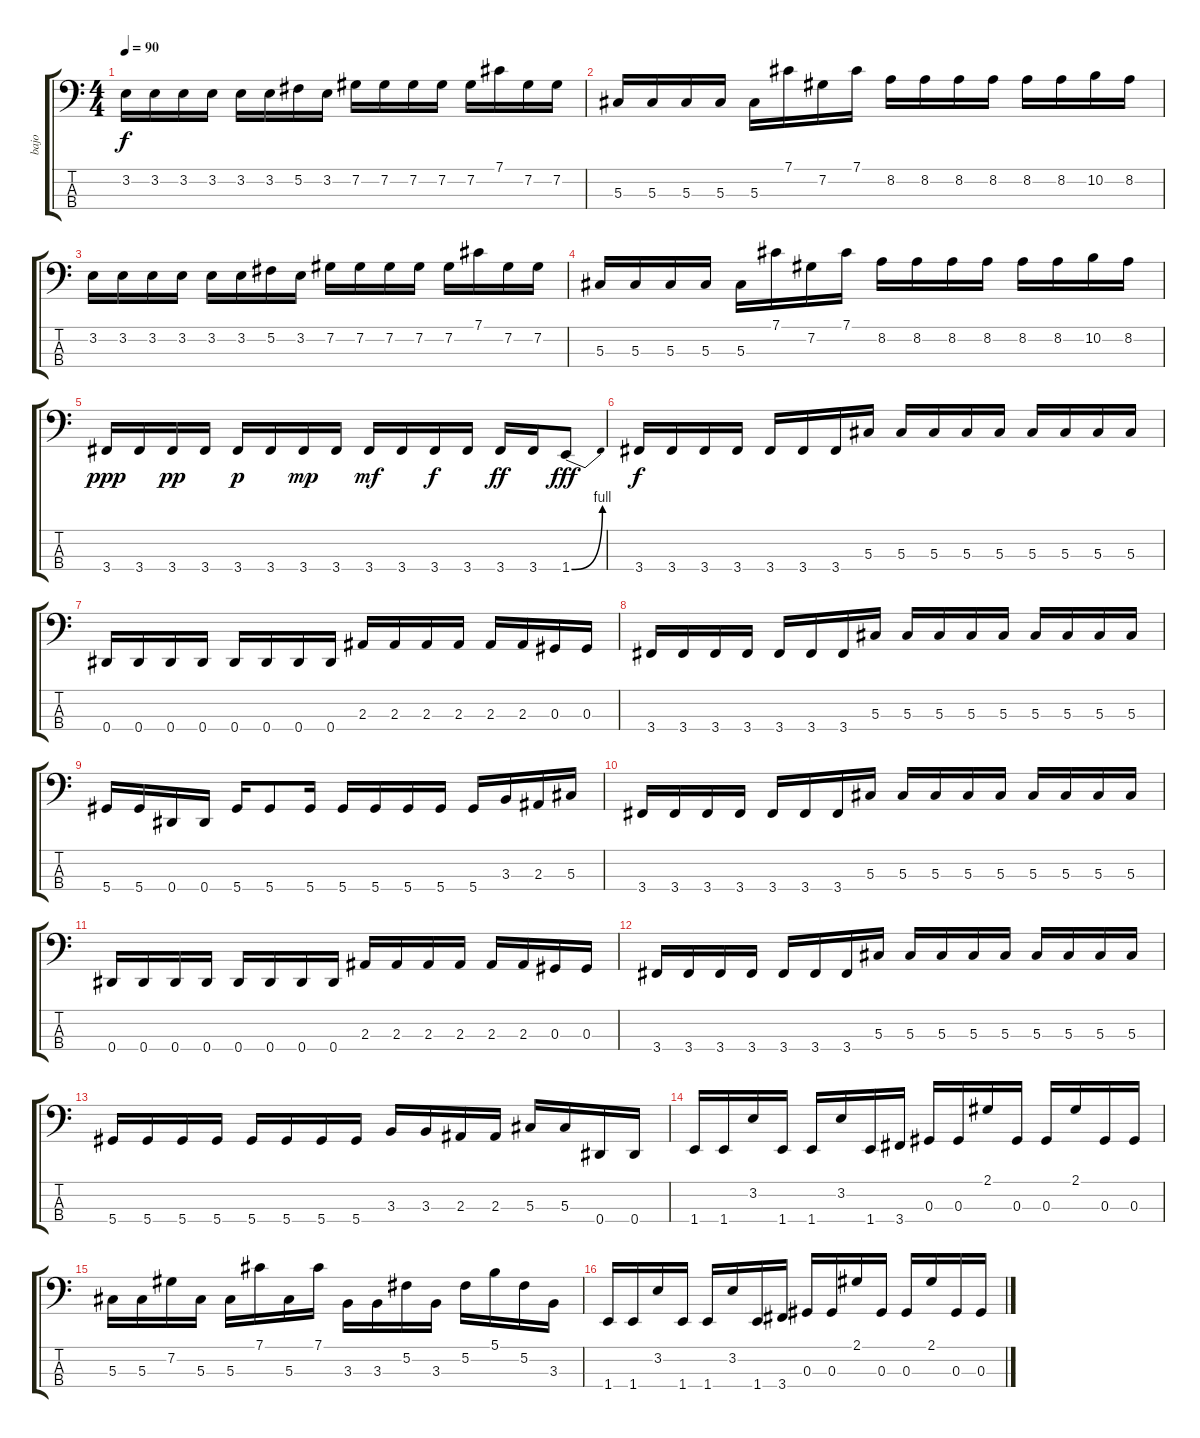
\track ("bajo" "bajo") {instrument electricbasspick}
\staff {score tabs}
\tuning (Gb2 Db2 Ab1 Eb1) {hide}
\ts (4 4)
\tempo 90
\clef f4
\ks c
3.2.16{dy f} 3.2.16 3.2.16 3.2.16 3.2.16 3.2.16 5.2.16 3.2.16 7.2.16 7.2.16 7.2.16 7.2.16 7.2.16 7.1.16 7.2.16 7.2.16 |
5.3.16 5.3.16 5.3.16 5.3.16 5.3.16 7.1.16 7.2.16 7.1.16 8.2.16 8.2.16 8.2.16 8.2.16 8.2.16 8.2.16 10.2.16 8.2.16 |
3.2.16 3.2.16 3.2.16 3.2.16 3.2.16 3.2.16 5.2.16 3.2.16 7.2.16 7.2.16 7.2.16 7.2.16 7.2.16 7.1.16 7.2.16 7.2.16 |
5.3.16 5.3.16 5.3.16 5.3.16 5.3.16 7.1.16 7.2.16 7.1.16 8.2.16 8.2.16 8.2.16 8.2.16 8.2.16 8.2.16 10.2.16 8.2.16 |
3.4.16{dy ppp} 3.4.16 3.4.16{dy pp} 3.4.16 3.4.16{dy p} 3.4.16 3.4.16{dy mp} 3.4.16 3.4.16{dy mf} 3.4.16 3.4.16{dy f} 3.4.16 3.4.16{dy ff} 3.4.16 1.4{be (bend 0 0 60 4)}.8{dy fff} |
3.4.16{dy f} 3.4.16 3.4.16 3.4.16 3.4.16 3.4.16 3.4.16 5.3.16 5.3.16 5.3.16 5.3.16 5.3.16 5.3.16 5.3.16 5.3.16 5.3.16 |
0.4.16 0.4.16 0.4.16 0.4.16 0.4.16 0.4.16 0.4.16 0.4.16 2.3.16 2.3.16 2.3.16 2.3.16 2.3.16 2.3.16 0.3.16 0.3.16 |
3.4.16 3.4.16 3.4.16 3.4.16 3.4.16 3.4.16 3.4.16 5.3.16 5.3.16 5.3.16 5.3.16 5.3.16 5.3.16 5.3.16 5.3.16 5.3.16 |
5.4.16 5.4.16 0.4.16 0.4.16 5.4.16 5.4.8 5.4.16 5.4.16 5.4.16 5.4.16 5.4.16 5.4.16 3.3.16 2.3.16 5.3.16 |
3.4.16 3.4.16 3.4.16 3.4.16 3.4.16 3.4.16 3.4.16 5.3.16 5.3.16 5.3.16 5.3.16 5.3.16 5.3.16 5.3.16 5.3.16 5.3.16 |
0.4.16 0.4.16 0.4.16 0.4.16 0.4.16 0.4.16 0.4.16 0.4.16 2.3.16 2.3.16 2.3.16 2.3.16 2.3.16 2.3.16 0.3.16 0.3.16 |
3.4.16 3.4.16 3.4.16 3.4.16 3.4.16 3.4.16 3.4.16 5.3.16 5.3.16 5.3.16 5.3.16 5.3.16 5.3.16 5.3.16 5.3.16 5.3.16 |
5.4.16 5.4.16 5.4.16 5.4.16 5.4.16 5.4.16 5.4.16 5.4.16 3.3.16 3.3.16 2.3.16 2.3.16 5.3.16 5.3.16 0.4.16 0.4.16 |
1.4.16 1.4.16 3.2.16 1.4.16 1.4.16 3.2.16 1.4.16 3.4.16 0.3.16 0.3.16 2.1.16 0.3.16 0.3.16 2.1.16 0.3.16 0.3.16 |
5.3.16 5.3.16 7.2.16 5.3.16 5.3.16 7.1.16 5.3.16 7.1.16 3.3.16 3.3.16 5.2.16 3.3.16 5.2.16 5.1.16 5.2.16 3.3.16 |
1.4.16 1.4.16 3.2.16 1.4.16 1.4.16 3.2.16 1.4.16 3.4.16 0.3.16 0.3.16 2.1.16 0.3.16 0.3.16 2.1.16 0.3.16 0.3.16
